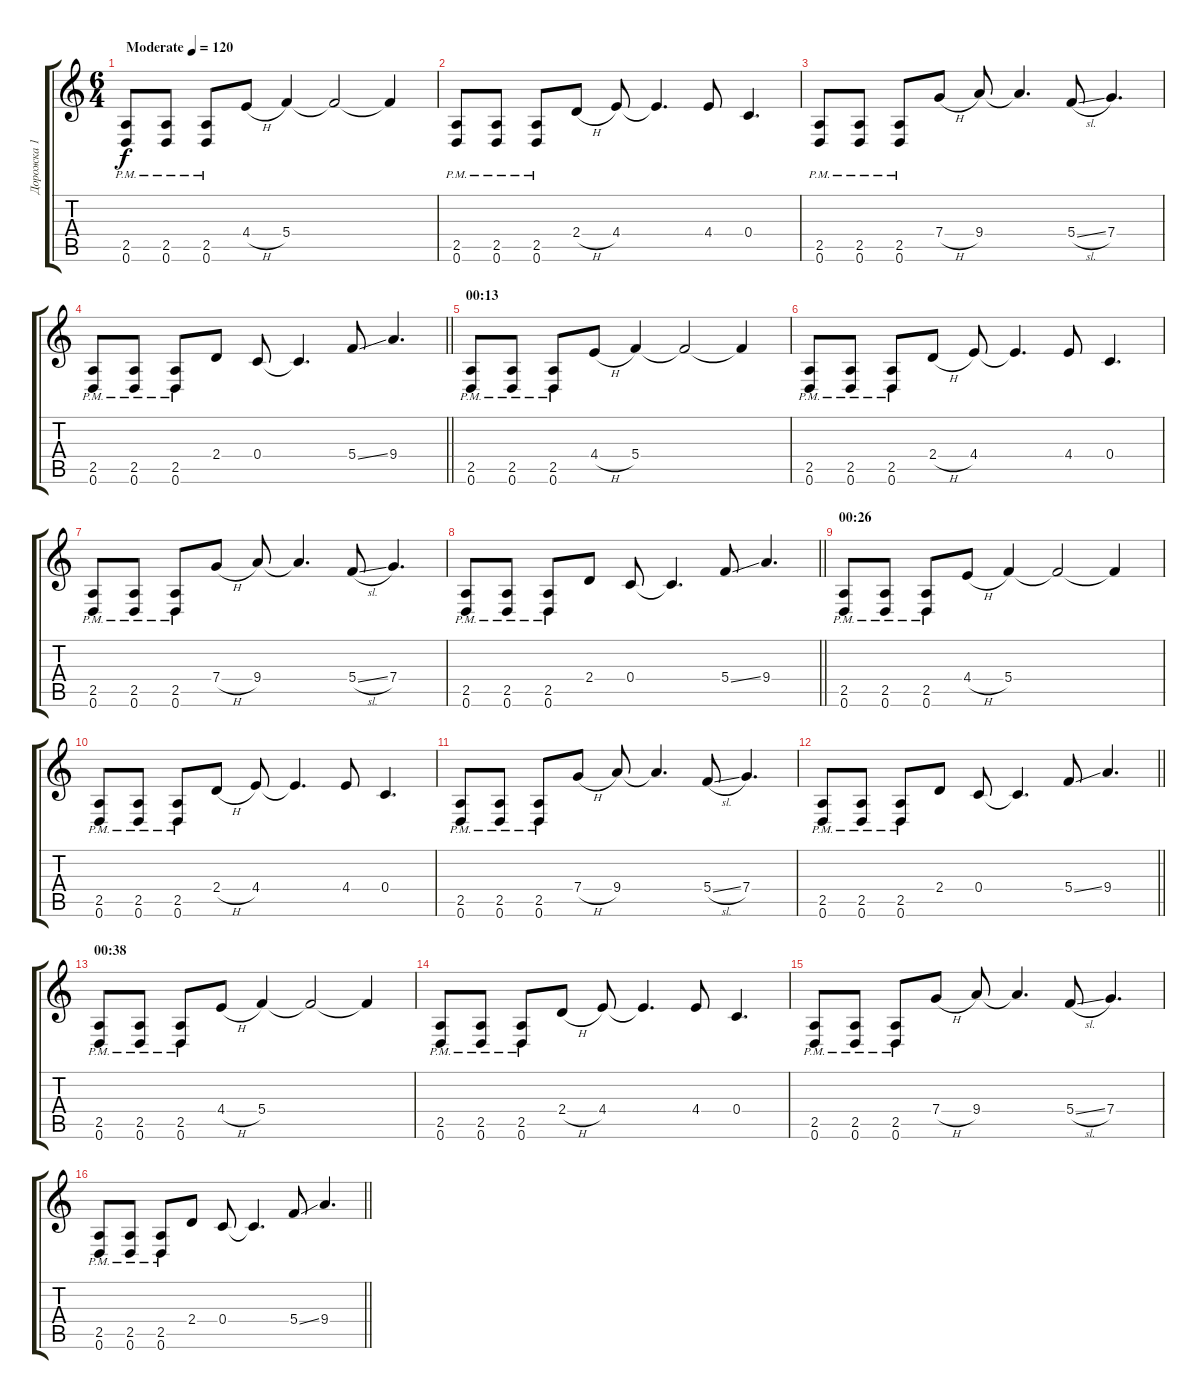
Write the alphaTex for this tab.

\track ("Дорожка 1" "Дорожка 1") {instrument distortionguitar}
\staff {score tabs}
\tuning (D4 A3 F3 C3 G2 D2) {hide}
\ts (6 4)
\tempo (120 "Moderate")
\clef g2
\ks c
(2.5{pm} 0.6{pm}).8{dy f instrument distortionguitar} (2.5{pm} 0.6{pm}).8 (2.5{pm} 0.6{pm}).8 4.4{h}.8 5.4.4 5.4{t}.2 5.4{t}.4 |
(2.5{pm} 0.6{pm}).8 (2.5{pm} 0.6{pm}).8 (2.5{pm} 0.6{pm}).8 2.4{h}.8 4.4.8 4.4{t}.4{d} 4.4.8 0.4.4{d} |
(2.5{pm} 0.6{pm}).8 (2.5{pm} 0.6{pm}).8 (2.5{pm} 0.6{pm}).8 7.4{h}.8 9.4.8 9.4{t}.4{d} 5.4{sl}.8 7.4.4{d} |
\barLineRight lightlight
(2.5{pm} 0.6{pm}).8 (2.5{pm} 0.6{pm}).8 (2.5{pm} 0.6{pm}).8 2.4.8 0.4.8 0.4{t}.4{d} 5.4{ss}.8 9.4.4{d} |
\section ("" "00:13")
(2.5{pm} 0.6{pm}).8 (2.5{pm} 0.6{pm}).8 (2.5{pm} 0.6{pm}).8 4.4{h}.8 5.4.4 5.4{t}.2 5.4{t}.4 |
(2.5{pm} 0.6{pm}).8 (2.5{pm} 0.6{pm}).8 (2.5{pm} 0.6{pm}).8 2.4{h}.8 4.4.8 4.4{t}.4{d} 4.4.8 0.4.4{d} |
(2.5{pm} 0.6{pm}).8 (2.5{pm} 0.6{pm}).8 (2.5{pm} 0.6{pm}).8 7.4{h}.8 9.4.8 9.4{t}.4{d} 5.4{sl}.8 7.4.4{d} |
\barLineRight lightlight
(2.5{pm} 0.6{pm}).8 (2.5{pm} 0.6{pm}).8 (2.5{pm} 0.6{pm}).8 2.4.8 0.4.8 0.4{t}.4{d} 5.4{ss}.8 9.4.4{d} |
\section ("" "00:26")
(2.5{pm} 0.6{pm}).8 (2.5{pm} 0.6{pm}).8 (2.5{pm} 0.6{pm}).8 4.4{h}.8 5.4.4 5.4{t}.2 5.4{t}.4 |
(2.5{pm} 0.6{pm}).8 (2.5{pm} 0.6{pm}).8 (2.5{pm} 0.6{pm}).8 2.4{h}.8 4.4.8 4.4{t}.4{d} 4.4.8 0.4.4{d} |
(2.5{pm} 0.6{pm}).8 (2.5{pm} 0.6{pm}).8 (2.5{pm} 0.6{pm}).8 7.4{h}.8 9.4.8 9.4{t}.4{d} 5.4{sl}.8 7.4.4{d} |
\barLineRight lightlight
(2.5{pm} 0.6{pm}).8 (2.5{pm} 0.6{pm}).8 (2.5{pm} 0.6{pm}).8 2.4.8 0.4.8 0.4{t}.4{d} 5.4{ss}.8 9.4.4{d} |
\section ("" "00:38")
(2.5{pm} 0.6{pm}).8 (2.5{pm} 0.6{pm}).8 (2.5{pm} 0.6{pm}).8 4.4{h}.8 5.4.4 5.4{t}.2 5.4{t}.4 |
(2.5{pm} 0.6{pm}).8 (2.5{pm} 0.6{pm}).8 (2.5{pm} 0.6{pm}).8 2.4{h}.8 4.4.8 4.4{t}.4{d} 4.4.8 0.4.4{d} |
(2.5{pm} 0.6{pm}).8 (2.5{pm} 0.6{pm}).8 (2.5{pm} 0.6{pm}).8 7.4{h}.8 9.4.8 9.4{t}.4{d} 5.4{sl}.8 7.4.4{d} |
\barLineRight lightlight
(2.5{pm} 0.6{pm}).8 (2.5{pm} 0.6{pm}).8 (2.5{pm} 0.6{pm}).8 2.4.8 0.4.8 0.4{t}.4{d} 5.4{ss}.8 9.4.4{d}
